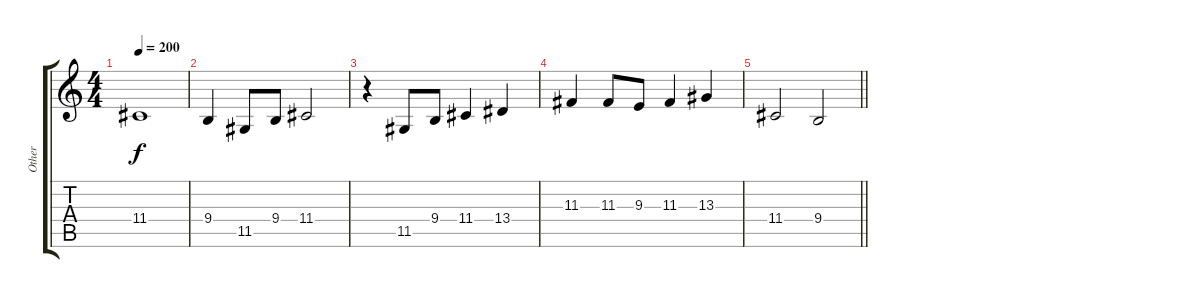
\track ("Other" "Other") {instrument tremolostrings}
\staff {score tabs}
\tuning (E4 B3 G3 D3 A2 E2) {hide}
\ts (4 4)
\tempo 200
\clef g2
\ks c
11.4.1{dy f} |
9.4.4 11.5.8 9.4.8 11.4.2 |
r.4 11.5.8 9.4.8 11.4.4 13.4.4 |
11.3.4 11.3.8 9.3.8 11.3.4 13.3.4 |
\barLineRight lightlight
11.4.2 9.4.2
